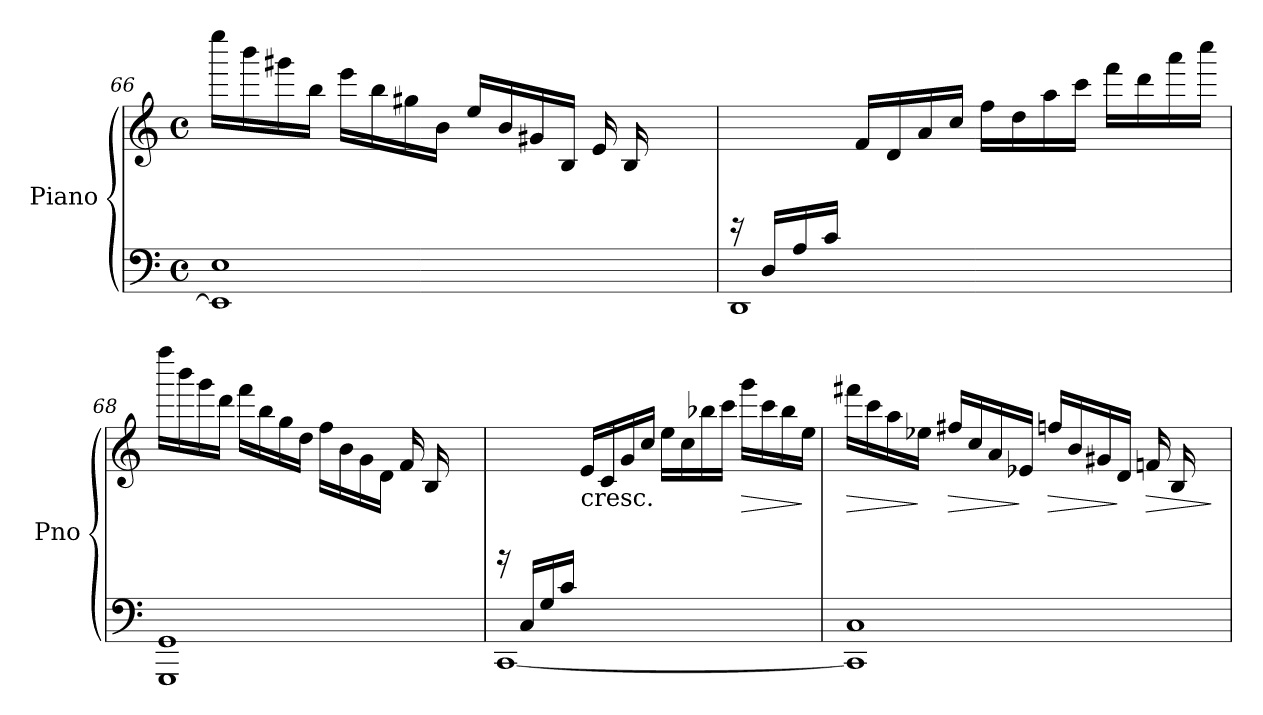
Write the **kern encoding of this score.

**kern	**kern	**dynam
*part1	*part1	*part1
*staff2	*staff1	*staff1/2
*I"Piano	*	*
*I'Pno	*	*
*clefF4	*clefG2	*
*k[]	*k[]	*
*C:	*C:	*
*M4/4	*M4/4	*
*met(c)	*met(c)	*
=66	=66	=66
*^	*	*
2..ryy	1EE] 1E	16eeee\LL	.
.	.	16bbb\	.
.	.	16ggg#X\	.
.	.	16bb\JJ	.
.	.	16eee\LL	.
.	.	16bb\	.
.	.	16gg#X\	.
.	.	16b\JJ	.
.	.	16ee/LL	.
.	.	16b/	.
.	.	16g#X/	.
.	.	16B/JJ	.
.	.	16e/LL	.
.	.	16B/	.
16G#X/	.	8ryy	.
16BB/JJ	.	.	.
=67	=67	=67	=67
16ryy	1DD	16rEE	.
16D/LL	.	8.ryy	.
16A/	.	.	.
16c/JJ	.	.	.
2.ryy	.	16f/LL	.
.	.	16d/	.
.	.	16a/	.
.	.	16cc/JJ	.
.	.	16ff\LL	.
.	.	16dd\	.
.	.	16aa\	.
.	.	16ccc\JJ	.
.	.	16fff\LL	.
.	.	16ddd\	.
.	.	16aaa\	.
.	.	16cccc\JJ	.
!!LO:LB:g=z
=68	=68	=68	=68
2..ryy	1GGG 1GG	16ffff\LL	.
.	.	16bbb\	.
.	.	16ggg\	.
.	.	16ddd\JJ	.
.	.	16fff\LL	.
.	.	16bb\	.
.	.	16gg\	.
.	.	16dd\JJ	.
.	.	16ff\LL	.
.	.	16b\	.
.	.	16g\	.
.	.	16d\JJ	.
.	.	16f/LL	.
.	.	16B/	.
16G/	.	8ryy	.
16D/JJ	.	.	.
=69	=69	=69	=69
16ryy	[1CC	16rCC	.
16C/LL	.	8.ryy	.
16G/	.	.	.
16c/JJ	.	.	.
!	!	!LO:TX:b:t=cresc.	!
2.ryy	.	16e/LL	.
.	.	16c/	.
.	.	16g/	.
.	.	16cc/JJ	.
.	.	16ee\LL	.
.	.	16cc\	.
.	.	16bb-X\	.
.	.	16ccc\JJ	.
!	!	!	!LO:HP:b
.	.	16ggg\LL	>
.	.	16ccc\	.
.	.	16bb-\	.
.	.	16ee\JJ	]
=70	=70	=70	=70
!	!	!	!LO:HP:b
2..ryy	1CC] 1C	16fff#X\LL	>
.	.	16ccc\	.
.	.	16aa\	.
.	.	16ee-X\JJ	]
!	!	!	!LO:HP:b
.	.	16ff#X/LL	>
.	.	16cc/	.
.	.	16a/	.
.	.	16e-X/JJ	]
!	!	!	!LO:HP:b
.	.	16ffn/LL	>
.	.	16b/	.
.	.	16g#X/	.
.	.	16d/JJ	]
!	!	!	!LO:HP:b
.	.	16fn/LL	>
.	.	16B/	.
16G#X/	.	8ryy	.
16D/JJ	.	.	]
*v	*v	*	*
=	=	=
*-	*-	*-
